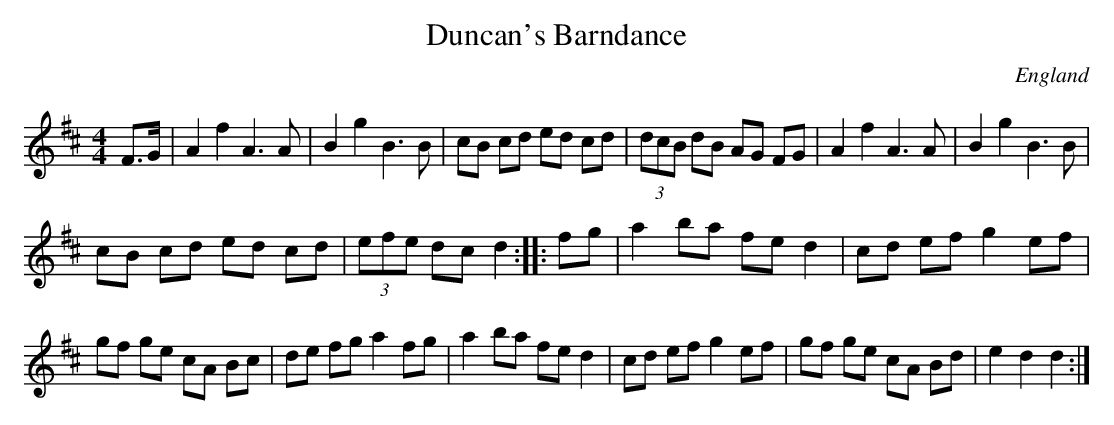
X:1
T:Duncan's Barndance
M:4/4
O:England
K:D major
F>G|\
A2f2 A3A|B2g2B3B|cB cd ed cd|(3dcB dB AG FG|\
A2f2 A3A|B2g2 B3B|
cB cd ed cd|(3efe dc d2::\
fg|\
a2ba fe d2|cd ef g2 ef|
gf ge cA Bc|de fg a2 fg|\
a2ba fe d2|cd ef g2 ef|gf ge cA Bd|e2d2 d2:|
